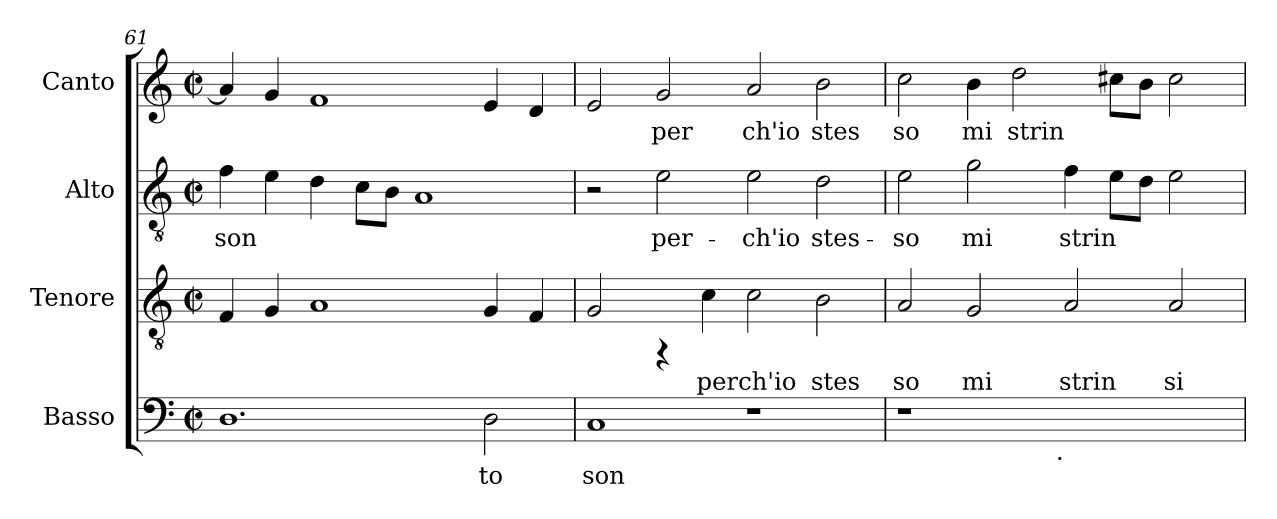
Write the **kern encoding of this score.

**kern	**text	**kern	**text	**kern	**text	**kern	**text
*part4	*part4	*part3	*part3	*part2	*part2	*part1	*part1
*staff4	*staff4	*staff3	*staff3	*staff2	*staff2	*staff1	*staff1
*I"Basso	*	*I"Tenore	*	*I"Alto	*	*I"Canto	*
*clefF4	*	*clefGv2	*	*clefGv2	*	*clefG2	*
*k[]	*	*k[]	*	*k[]	*	*k[]	*
*C:	*	*C:	*	*C:	*	*C:	*
*M2/2	*	*M2/2	*	*M2/2	*	*M2/2	*
*met(c|)	*	*met(c|)	*	*met(c|)	*	*met(c|)	*
=61	=61	=61	=61	=61	=61	=61	=61
!	!LO:LY:b:cj	!	!LO:LY:b:cj	!	!LO:LY:b:cj	!	!LO:LY:b:cj
1.D	--	4F/	.	4f\	son	4a/]	.
!	!	!	!LO:LY:b:cj	!	!LO:LY:b:cj	!	!LO:LY:b:cj
.	.	4G/	.	4e\	.	4g/	.
!	!	!	!LO:LY:b:cj	!	!LO:LY:b:cj	!	!LO:LY:b:cj
.	.	1A	.	4d\	.	1f	.
!	!	!	!	!	!LO:LY:b:cj	!	!
.	.	.	.	8c\L	.	.	.
!	!	!	!	!	!LO:LY:b:cj	!	!
.	.	.	.	8B\J	.	.	.
!	!	!	!	!	!LO:LY:b:cj	!	!
.	.	.	.	1A	.	.	.
!	!LO:LY:b:cj	!	!LO:LY:b:cj	!	!	!	!LO:LY:b:cj
2D\	-to	4G/	.	.	.	4e/	.
!	!	!	!LO:LY:b:cj	!	!	!	!LO:LY:b:cj
.	.	4F/	.	.	.	4d/	.
=62	=62	=62	=62	=62	=62	=62	=62
!	!LO:LY:b:cj	!	!LO:LY:b:cj	!	!	!	!LO:LY:b:cj
1C	son	2G/	.	2r	.	2e/	.
!	!	!	!	!	!LO:LY:b:cj	!	!LO:LY:b:cj
.	.	4rFF	.	2e\	per-	2g/	per
!	!	!	!LO:LY:b:cj	!	!	!	!
.	.	4c\	perch'io	.	.	.	.
!	!	!	!LO:LY:b:cj	!	!LO:LY:b:cj	!	!LO:LY:b:cj
1r	.	2c\	.	2e\	-ch'io	2a/	ch'io
!	!	!	!LO:LY:b:cj	!	!LO:LY:b:cj	!	!LO:LY:b:cj
.	.	2B\	stes	2d\	stes-	2b\	stes
=63	=63	=63	=63	=63	=63	=63	=63
!	!	!	!LO:LY:b:cj	!	!LO:LY:b:cj	!	!LO:LY:b:cj
*^	*	*	*	*	*	*	*
1r	2ryy	.	2A/	so	2e\	-so	2cc\	so
!	!	!	!	!LO:LY:b:cj	!	!LO:LY:b:cj	!	!LO:LY:b:cj
.	4ryy	.	2G/	mi	2g\	mi	4b\	mi
!	!	!	!	!	!	!	!	!LO:LY:b:cj
.	8...ryy	.	.	.	.	.	2dd\	strin
!	!LO:TX:b:t=.	!	!	!	!	!	!	!
.	1ryy	.	.	.	.	.	.	.
!	!	!	!	!LO:LY:b:cj	!	!LO:LY:b:cj	!	!
1ryy	.	.	2A/	strin	4f\	strin-	.	.
!	!	!	!	!	!	!LO:LY:b:cj	!	!LO:LY:b:cj
.	.	.	.	.	8e\L	--	8cc#\L	.
!	!	!	!	!	!	!LO:LY:b:cj	!	!LO:LY:b:cj
.	.	.	.	.	8d\J	--	8b\J	.
!	!	!	!	!LO:LY:b:cj	!	!LO:LY:b:cj	!	!LO:LY:b:cj
.	.	.	2A/	si	2e\	--	2cc#\	.
.	64ryy	.	.	.	.	.	.	.
*v	*v	*	*	*	*	*	*	*
=	=	=	=	=	=	=	=
*-	*-	*-	*-	*-	*-	*-	*-
